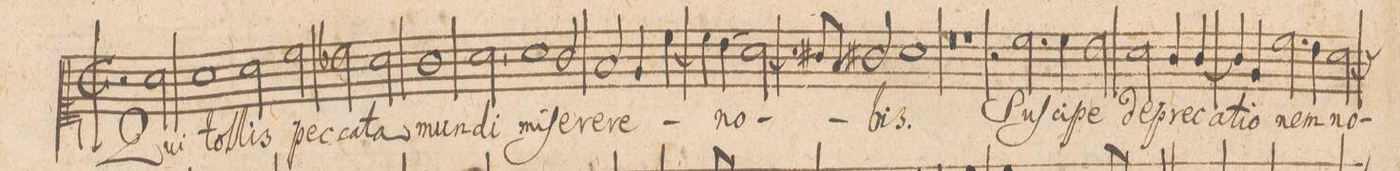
**kern	**text
*I"CANTVS.	*
*clefC1	*
*k[]	*
*met(C|)	*
*M2/1	*
2r	.
2a\	Qui
1a	tol-
=42-	=42-
2a\	-lis
2cc\	pec-
2b-X\	-ca-
2a\	-ta
=43-	=43-
1g	mun-
2a,\	-di
1a	mi-
=44-	=44-
2g/	-ſe-
2f/	-re-
4e/	-re
[<4cc\	.
=45-	=45-
4cc\]	.
(4bny\	no-
2.a\)	.
8g#X/L	.
8f/J	.
2g#X/	.
=46-	=46-
1a	-bis.
0r	.
=47-	=47-
1r	.
=48-	=48-
2r	.
2.cc\	Suſ-
4cc\	-ci-
2b\	-pe
=49-	=49-
2a\	de-
4gny/	-pre-
[4g/	-ca-
4g/]	.
4e/	-ti-
2.cc\	-o-
=50-	=50-
4b\	-nem
2.a\	no-
*custos:a	*
*-	*-
